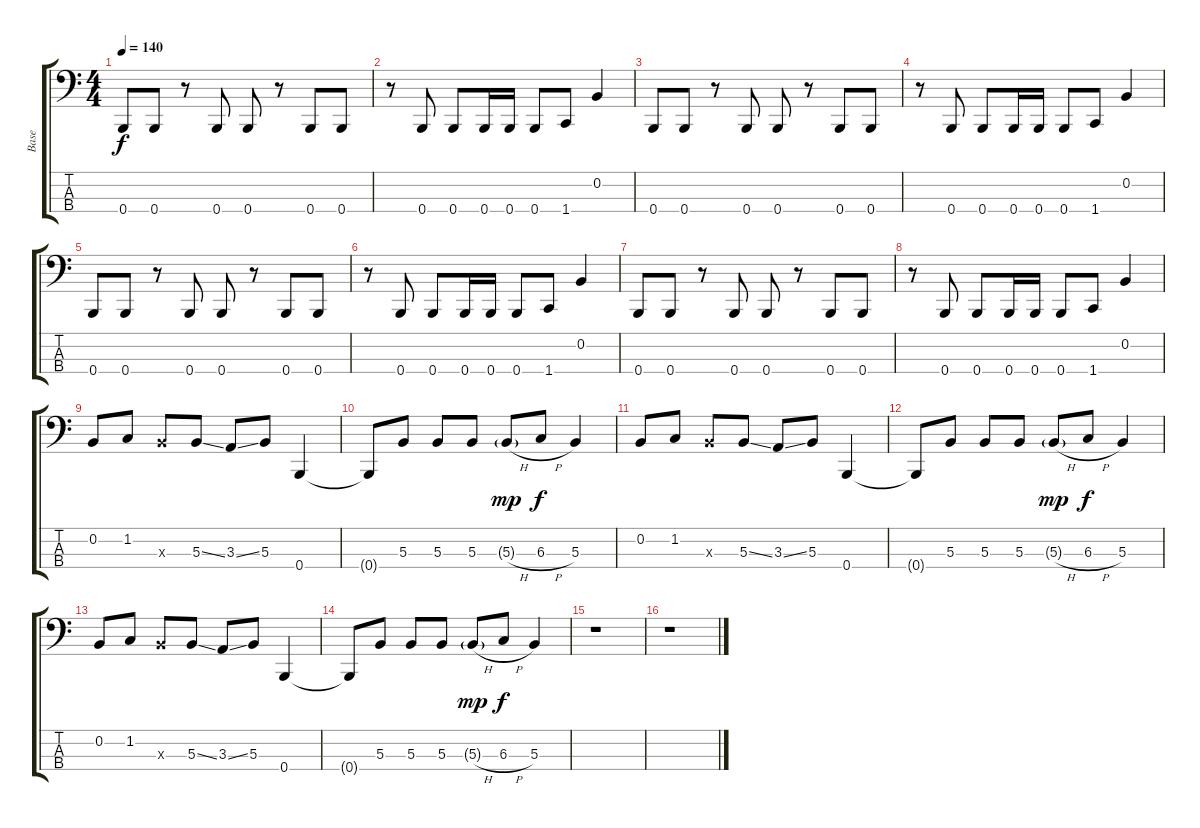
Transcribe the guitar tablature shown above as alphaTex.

\track ("Base" "Base") {instrument electricbasspick}
\staff {score tabs}
\tuning (E2 B1 Gb1 B0) {hide}
\ts (4 4)
\tempo 140
\clef f4
\ks c
0.4.8{dy f} 0.4.8 r.8 0.4.8 0.4.8 r.8 0.4.8 0.4.8 |
r.8 0.4.8 0.4.8 0.4.16 0.4.16 0.4.8 1.4.8 0.2.4 |
0.4.8 0.4.8 r.8 0.4.8 0.4.8 r.8 0.4.8 0.4.8 |
r.8 0.4.8 0.4.8 0.4.16 0.4.16 0.4.8 1.4.8 0.2.4 |
0.4.8 0.4.8 r.8 0.4.8 0.4.8 r.8 0.4.8 0.4.8 |
r.8 0.4.8 0.4.8 0.4.16 0.4.16 0.4.8 1.4.8 0.2.4 |
0.4.8 0.4.8 r.8 0.4.8 0.4.8 r.8 0.4.8 0.4.8 |
r.8 0.4.8 0.4.8 0.4.16 0.4.16 0.4.8 1.4.8 0.2.4 |
0.2.8{volume 11} 1.2.8 5.3{x}.8 5.3{ss}.8 3.3{ss}.8 5.3.8 0.4.4 |
0.4{t}.8 5.3.8 5.3.8 5.3.8 5.3{h g}.8{dy mp} 6.3{h}.8{dy f} 5.3.4 |
0.2.8 1.2.8 5.3{x}.8 5.3{ss}.8 3.3{ss}.8 5.3.8 0.4.4 |
0.4{t}.8 5.3.8 5.3.8 5.3.8 5.3{h g}.8{dy mp} 6.3{h}.8{dy f} 5.3.4 |
0.2.8 1.2.8 5.3{x}.8 5.3{ss}.8 3.3{ss}.8 5.3.8 0.4.4 |
0.4{t}.8 5.3.8 5.3.8 5.3.8 5.3{h g}.8{dy mp} 6.3{h}.8{dy f} 5.3.4 |
r.1 |
r.1
